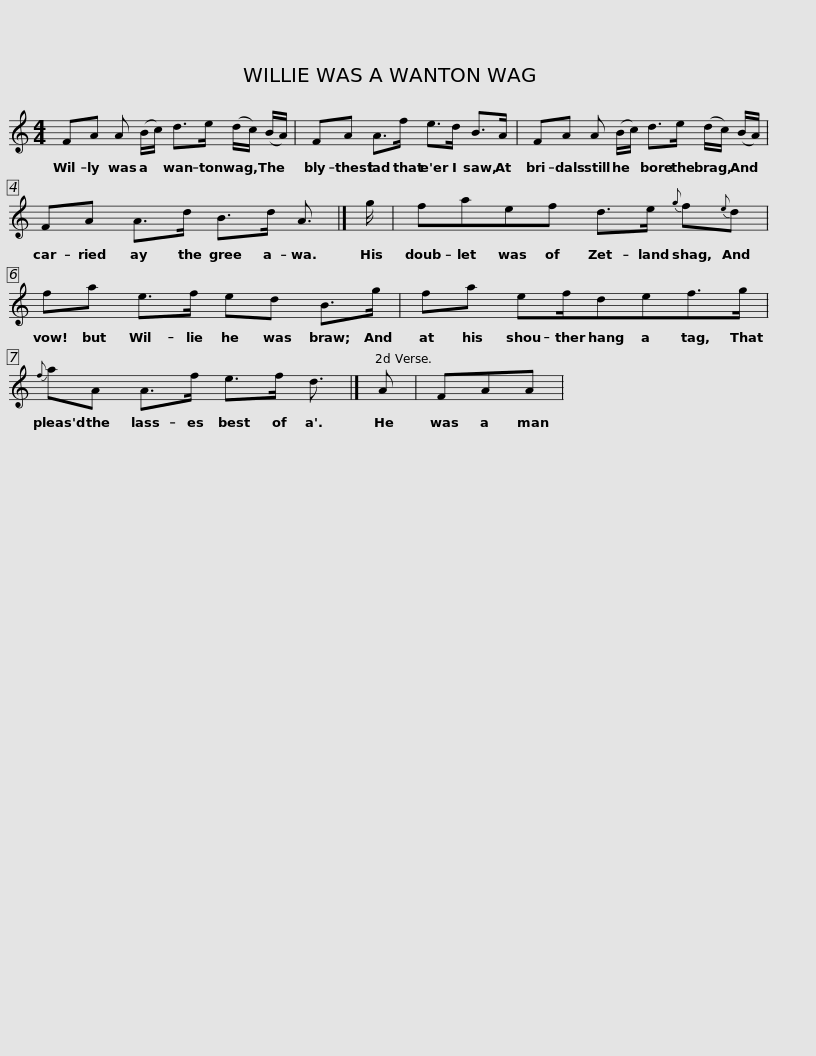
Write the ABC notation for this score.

X:1
L:1/8
M:4/4
I:linebreak $
K:C
V:1 treble
V:1
 FA A (B/c/) d>e (d/c/) (B/A/) | FA A>f e>d B>A | FA A (B/c/) d>e (d/c/) (B/A/) |$ FA A>d B>d A3/2 |] g/ | %5
 faef d>e{g} f{e}d |$ fa e>f ed B>g | fa ef/def>g |{f} aA A>f e>f d3/2 |] A |$ %10
 FAA | %11
